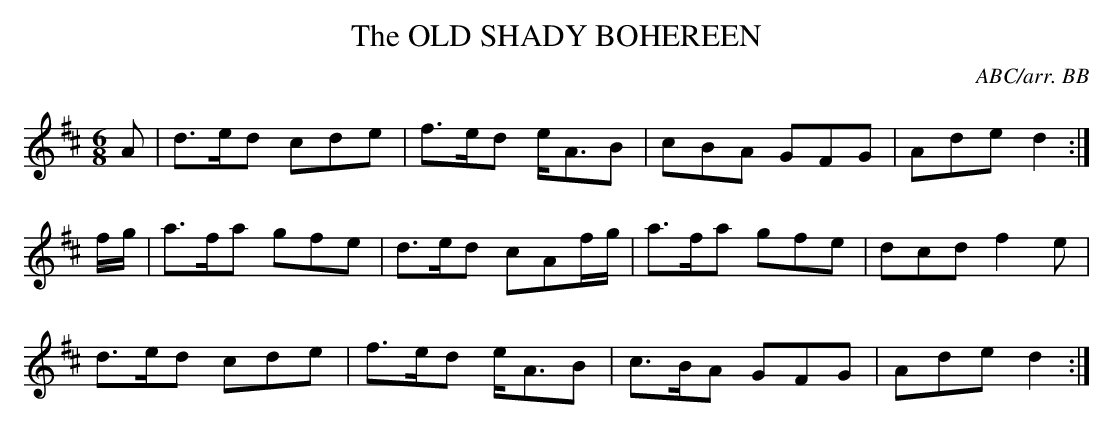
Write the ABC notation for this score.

X:1
T:OLD SHADY BOHEREEN, The
Y:"rather slow"
C:ABC/arr. BB
L:1/8
M:6/8
K:D
A|d>ed cde|f>ed e<AB|cBA GFG|Ade d2:|
f/g/|a>fa gfe|d>ed cAf/g/|a>fa gfe|dcd f2e|
d>ed cde|f>ed e<AB|c>BA GFG|Ade d2:|
